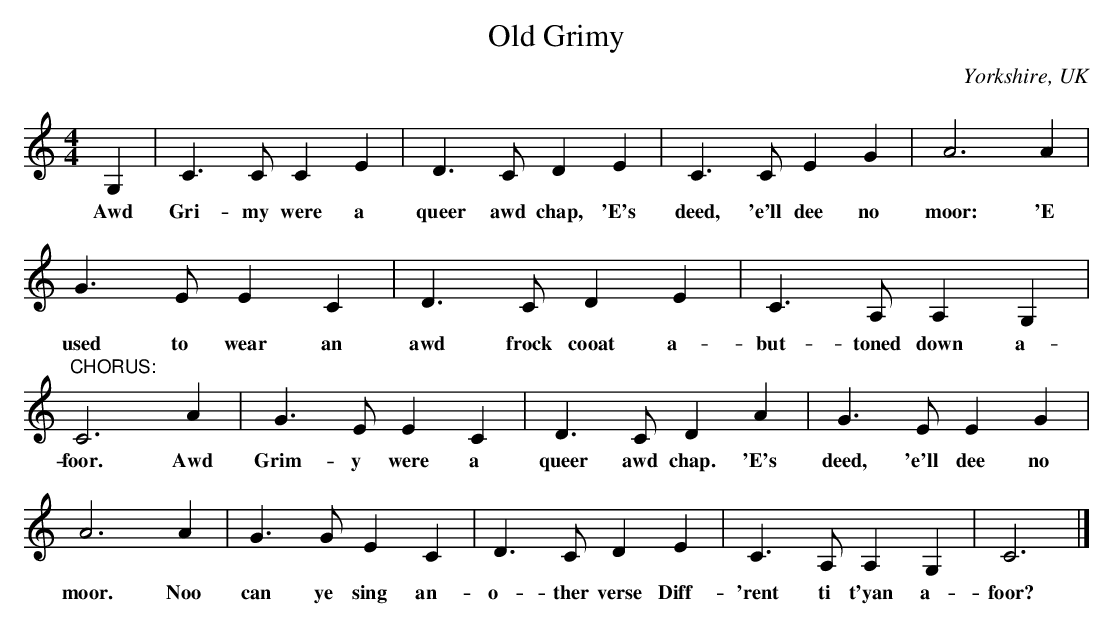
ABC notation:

X:1
T:Old Grimy
O:Yorkshire, UK
M:4/4
L:1/4
K:C % pentatonic(-4,7) = Bronson's pi1 (=Lyd/Ion/Mix)
G,|C3/2 C/ C E|D3/2 C/ D E|C3/2 C/ E G|A3 A|
w: Awd Gri- my were a queer awd chap, 'E's deed, 'e'll dee no moor: 'E
G3/2 E/ E C|D3/2 C/ D E|C3/2 A,/ A, G,|
w: used to wear an awd frock cooat a- but- toned down a-
"^CHORUS:"C3 A|G3/2 E/ E C|D3/2 C/ D A|G3/2 E/ E G|
w: foor. Awd Grim- y were a queer awd chap. 'E's deed, 'e'll dee no
A3 A|G3/2 G/ E C|D3/2 C/ D E|C3/2 A,/ A, G,|C3|]
w: moor. Noo can ye sing an- o- ther verse Diff- 'rent ti t'yan a- foor?
